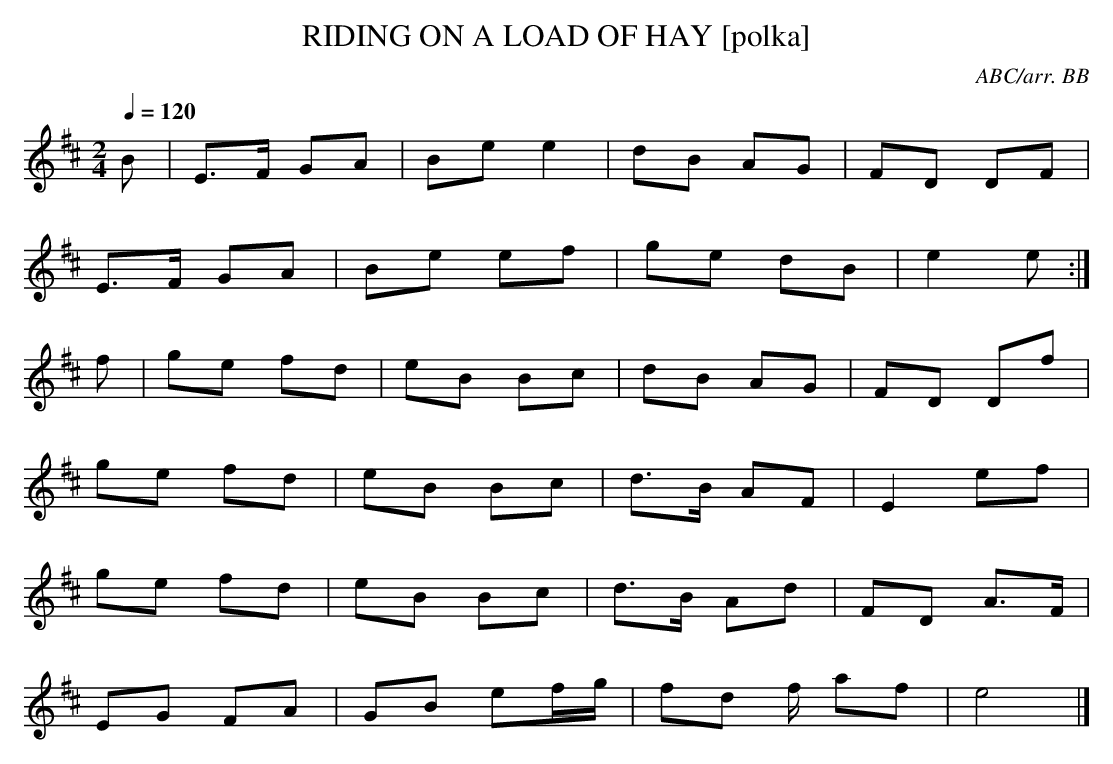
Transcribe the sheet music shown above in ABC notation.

X:1
T:RIDING ON A LOAD OF HAY [polka]
C:ABC/arr. BB
Q:1/4=120
L:1/8
M:2/4
K:Edor
B|E>F GA|Be e2|dB AG|FD DF|
E>F GA|Be ef|ge dB|e2 e:|
f|ge fd|eB Bc|dB AG|FD Df|
ge fd|eB Bc|d>B AF|E2 ef|
ge fd|eB Bc|d>B Ad|FD A>F|
EG FA|GB ef/g/|fd /f/ af|e4|]
